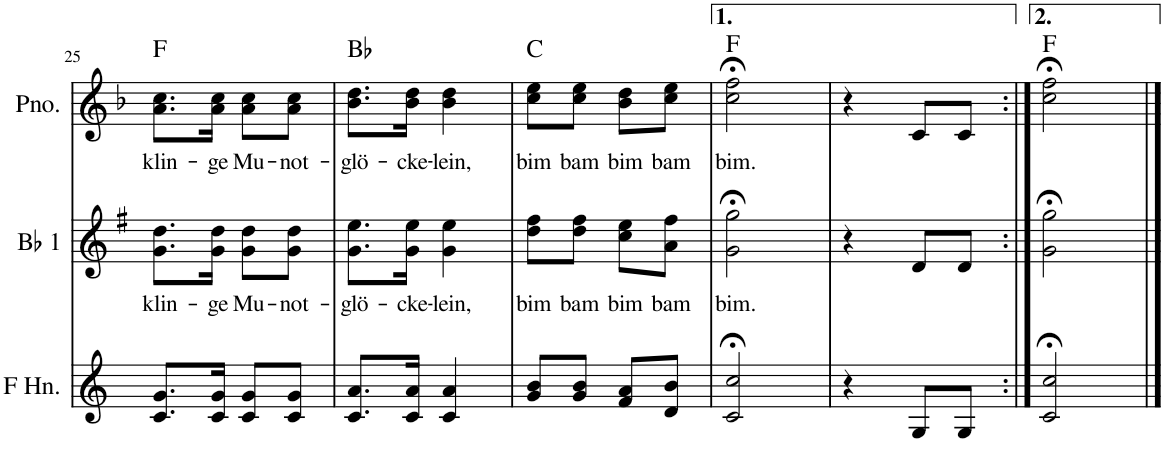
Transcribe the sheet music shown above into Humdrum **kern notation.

**kern	**kern	**text	**kern	**text	**harte
*part3	*part2	*part2	*part1	*part1	*part1
*staff3	*staff2	*staff2	*staff1	*staff1	*
*I"Horn in F	*I"Bb 1	*	*I"Piano	*	*
*	*I'Bb 1	*	*I'Pno.	*	*
!!LO:PB:g=z
*clefG2	*clefG2	*	*clefG2	*	*
*Trd4c7	*Trd1c2	*	*	*	*
*k[]	*k[f#]	*	*k[b-]	*	*
*M2/4	*M2/4	*	*M2/4	*	*
=25	=25	=25	=25	=25	=25
!	!	!LO:LY:b	!	!LO:LY:b	!
8.c/ 8.g/L	8.g\ 8.dd\L	klin-	8.a\ 8.cc\L	klin-	F:maj
!	!	!LO:LY:b	!	!LO:LY:b	!
16c/ 16g/Jk	16g\ 16dd\Jk	-ge	16a\ 16cc\Jk	-ge	.
!	!	!LO:LY:b	!	!LO:LY:b	!
8c/ 8g/L	8g\ 8dd\L	Mu-	8a\ 8cc\L	Mu-	.
!	!	!LO:LY:b	!	!LO:LY:b	!
8c/ 8g/J	8g\ 8dd\J	-not-	8a\ 8cc\J	-not-	.
=26	=26	=26	=26	=26	=26
!	!	!LO:LY:b	!	!LO:LY:b	!
8.c/ 8.a/L	8.g\ 8.ee\L	-glö-	8.b-\ 8.dd\L	-glö-	Bb:maj
!	!	!LO:LY:b	!	!LO:LY:b	!
16c/ 16a/Jk	16g\ 16ee\Jk	-cke-	16b-\ 16dd\Jk	-cke-	.
!	!	!LO:LY:b	!	!LO:LY:b	!
4c/ 4a/	4g\ 4ee\	-lein,	4b-\ 4dd\	-lein,	.
=27	=27	=27	=27	=27	=27
!	!	!LO:LY:b	!	!LO:LY:b	!
8g/ 8b/L	8dd\ 8ff#\L	bim	8cc\ 8ee\L	bim	C:maj
!	!	!LO:LY:b	!	!LO:LY:b	!
8g/ 8b/J	8dd\ 8ff#\J	bam	8cc\ 8ee\J	bam	.
!	!	!LO:LY:b	!	!LO:LY:b	!
8f/ 8a/L	8cc\ 8ee\L	bim	8b-\ 8dd\L	bim	.
!	!	!LO:LY:b	!	!LO:LY:b	!
8d/ 8b/J	8a\ 8ff#\J	bam	8cc\ 8ee\J	bam	.
=28	=28	=28	=28	=28	=28
!	!	!LO:LY:b	!	!LO:LY:b	!
2c/;< 2cc/;<	2g\;< 2gg\;<	bim.	2cc\;< 2ff\;<	bim.	F:maj
=29	=29	=29	=29	=29	=29
4r	4r	.	4r	.	.
8G/L	8d/L	.	8c/L	.	.
8G/J	8d/J	.	8c/J	.	.
=30:|!	=30:|!	=30:|!	=30:|!	=30:|!	=30:|!
2c/;< 2cc/;<	2g\;< 2gg\;<	.	2cc\;< 2ff\;<	.	F:maj
==	==	==	==	==	==
*-	*-	*-	*-	*-	*-
